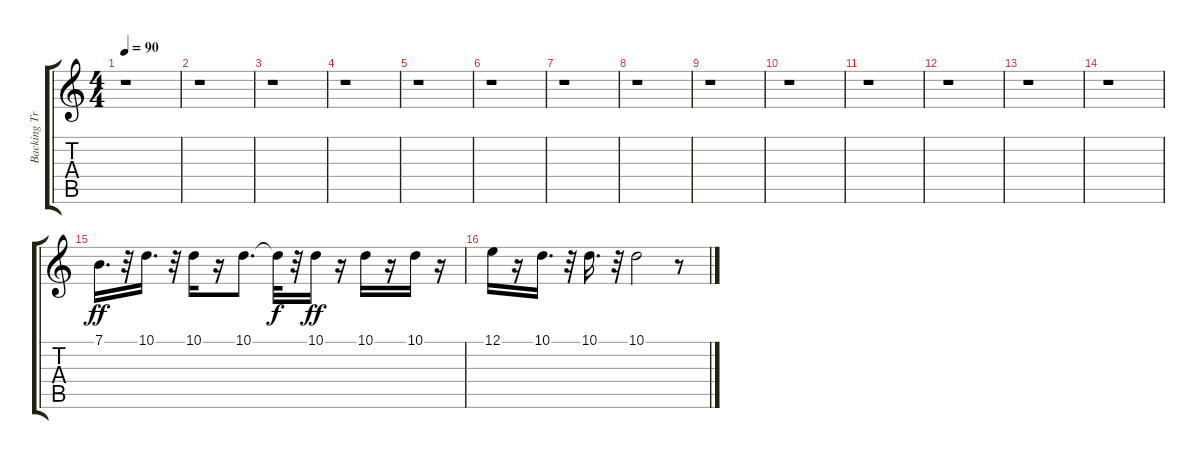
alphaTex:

\track ("Backing Track" "Backing Tr") {instrument choiraahs}
\staff {score tabs}
\tuning (E4 B3 G3 D3 A2 E2) {hide}
\ts (4 4)
\tempo 90
\clef g2
\ks c
r.1{dy mp} |
r.1 |
r.1 |
r.1 |
r.1 |
r.1 |
r.1 |
r.1 |
r.1 |
r.1 |
r.1 |
r.1 |
r.1 |
r.1 |
7.1.16{d dy ff volume 15} r.32 10.1.16{d} r.32 10.1.16 r.16 10.1.8{d} 10.1{t}.32{dy f} r.32 10.1.16{dy ff} r.16 10.1.16 r.16 10.1.16 r.16 |
12.1.16 r.16 10.1.16{d} r.32 10.1.16{d} r.32 10.1.2 r.8
